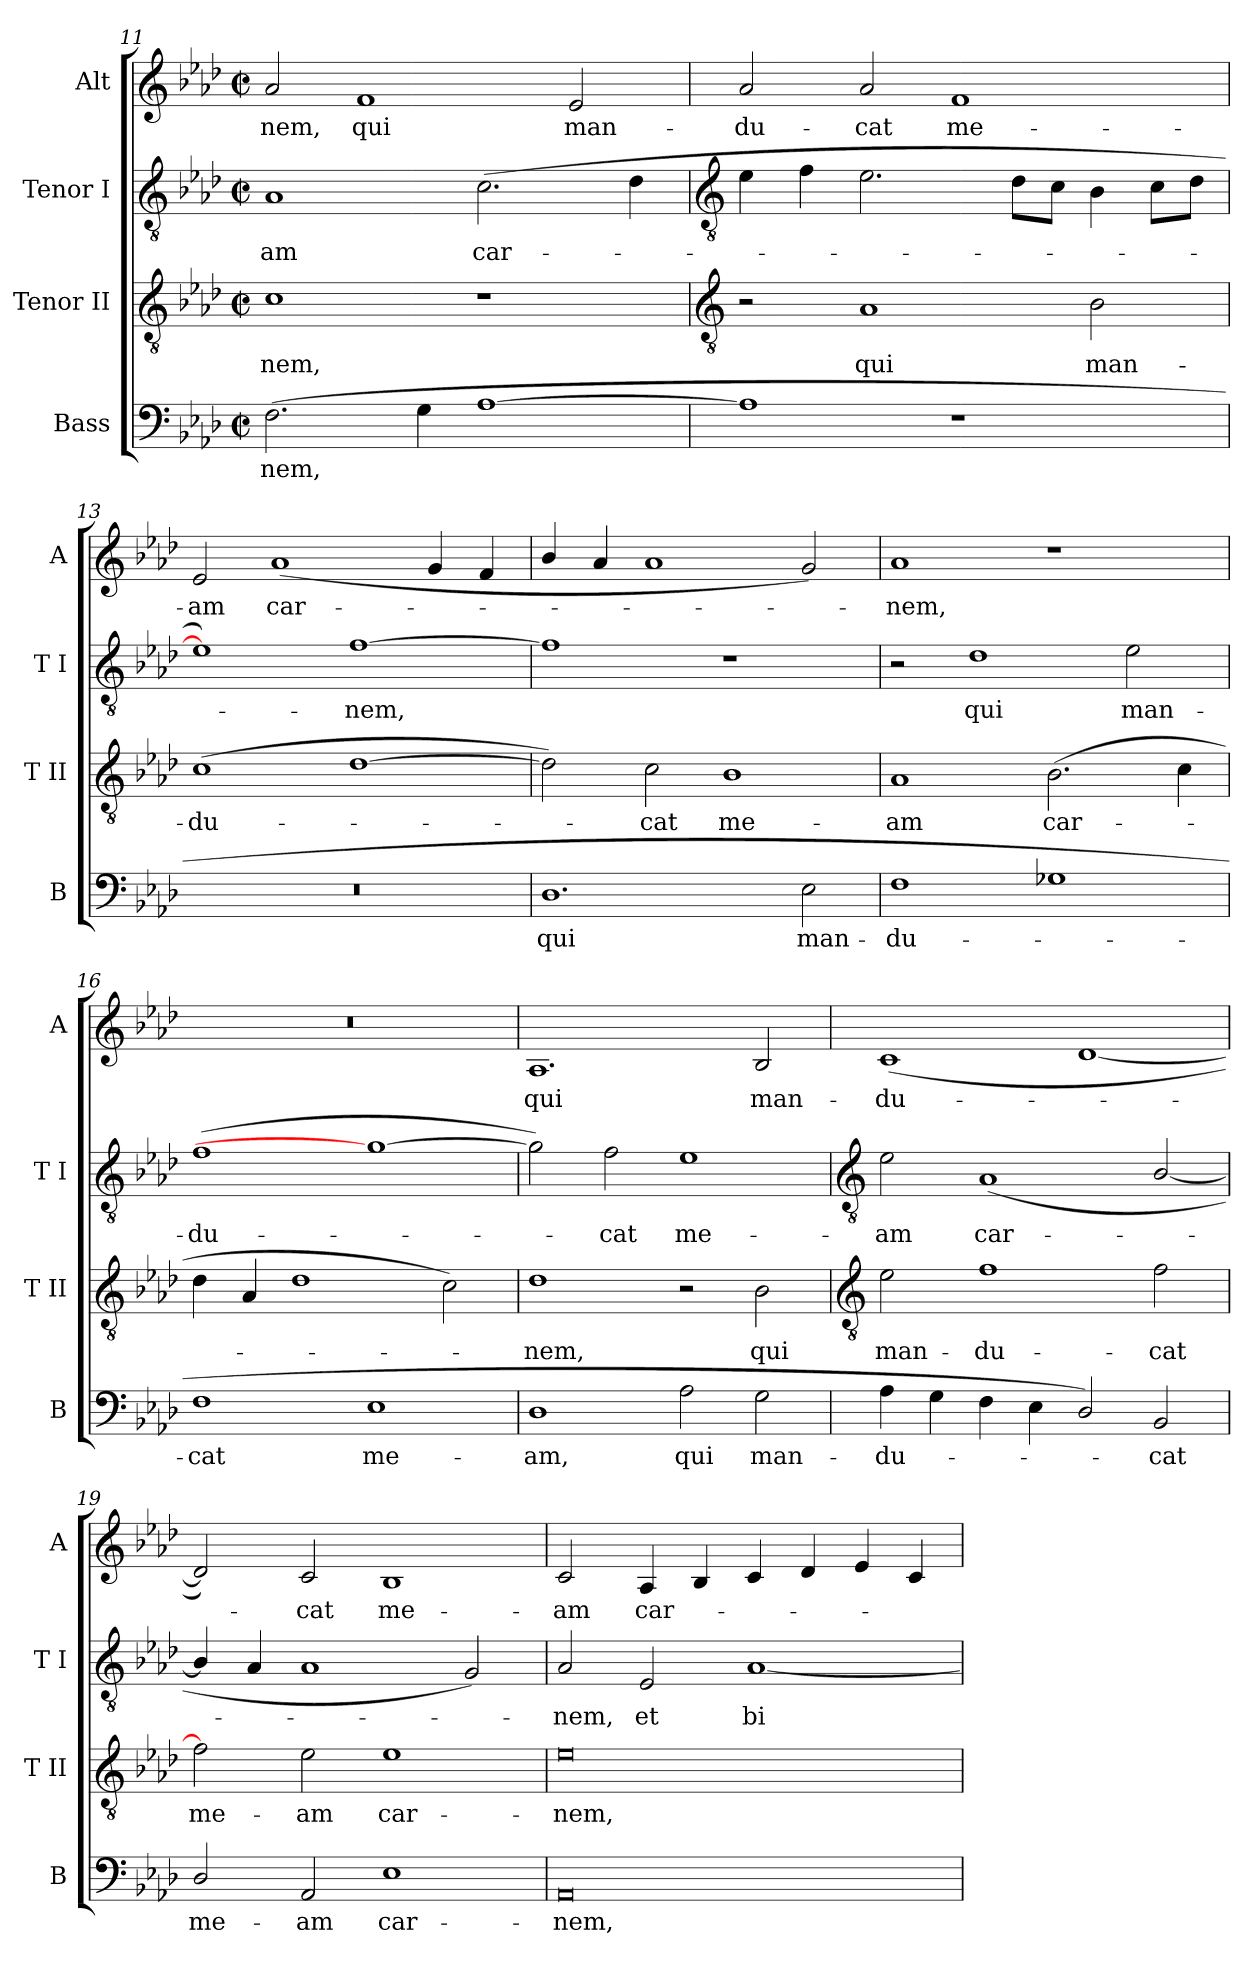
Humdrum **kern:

**kern	**text	**kern	**text	**kern	**text	**kern	**text
*part4	*part4	*part3	*part3	*part2	*part2	*part1	*part1
*staff4	*staff4	*staff3	*staff3	*staff2	*staff2	*staff1	*staff1
*I"Bass	*	*I"Tenor II	*	*I"Tenor I	*	*I"Alt	*
*I'B	*	*I'T II	*	*I'T I	*	*I'A	*
*clefF4	*	*clefGv2	*	*clefGv2	*	*clefG2	*
*k[b-e-a-d-]	*	*k[b-e-a-d-]	*	*k[b-e-a-d-]	*	*k[b-e-a-d-]	*
*A-:	*	*A-:	*	*A-:	*	*A-:	*
*M4/2	*	*M4/2	*	*M4/2	*	*M4/2	*
*met(c|)	*	*met(c|)	*	*met(c|)	*	*met(c|)	*
=11	=11	=11	=11	=11	=11	=11	=11
!	!LO:LY:b	!	!LO:LY:b	!	!LO:LY:b	!	!LO:LY:b
(>2.F	-nem,	1c	-nem,	1A-	-am	2a-	nem,
!	!	!	!	!	!	!	!LO:LY:b
.	.	.	.	.	.	1f	qui
4G	.	.	.	.	.	.	.
!	!	!	!	!	!LO:LY:b	!	!
[1A-	.	1r	.	(>2.c	car-	.	.
!	!	!	!	!	!	!	!LO:LY:b
.	.	.	.	.	.	2e-	man-
.	.	.	.	4d-	.	.	.
!!LO:LB:g=z
=12	=12	=12	=12	=12	=12	=12	=12
*	*	*clefGv2	*	*clefGv2	*	*	*
!	!	!	!	!	!	!	!LO:LY:b
1A-]	.	2r	.	4e-	.	2a-	-du-
.	.	.	.	4f	.	.	.
!	!	!	!LO:LY:b	!	!	!	!LO:LY:b
.	.	1A-	qui	2.e-	.	2a-	-cat
!	!	!	!	!	!	!	!LO:LY:b
1r	.	.	.	.	.	1f	me-
.	.	.	.	8d-L	.	.	.
.	.	.	.	8cJ	.	.	.
!	!	!	!LO:LY:b	!	!	!	!
.	.	2B-	man-	4B-	.	.	.
.	.	.	.	8cL	.	.	.
.	.	.	.	8d-J	.	.	.
=13	=13	=13	=13	=13	=13	=13	=13
!	!	!	!LO:LY:b	!	!	!	!LO:LY:b
0r	.	(>1c	-du-	1e-])	.	2e-	-am
!	!	!	!	!	!	!	!LO:LY:b
.	.	.	.	.	.	(<1a-	car-
!	!	!	!	!	!LO:LY:b	!	!
.	.	[1d-	.	[1f	nem,	.	.
.	.	.	.	.	.	4g	.
.	.	.	.	.	.	4f	.
=14	=14	=14	=14	=14	=14	=14	=14
!	!LO:LY:b	!	!	!	!	!	!
1.D-	qui	2d-])	.	1f]	.	4b-/	.
.	.	.	.	.	.	4a-	.
!	!	!	!LO:LY:b	!	!	!	!
.	.	2c	cat	.	.	1a-	.
!	!	!	!LO:LY:b	!	!	!	!
.	.	1B-	me-	1r	.	.	.
!	!LO:LY:b	!	!	!	!	!	!
2E-	man-	.	.	.	.	2g)	.
=15	=15	=15	=15	=15	=15	=15	=15
!	!LO:LY:b	!	!LO:LY:b	!	!	!	!LO:LY:b
1F	-du-	1A-	-am	2r	.	1a-	nem,
!	!	!	!	!	!LO:LY:b	!	!
.	.	.	.	1d-	qui	.	.
!	!	!	!LO:LY:b	!	!	!	!
1G-X	.	(>2.B-	car-	.	.	1r	.
!	!	!	!	!	!LO:LY:b	!	!
.	.	.	.	2e-	man-	.	.
.	.	4c	.	.	.	.	.
=16	=16	=16	=16	=16	=16	=16	=16
!	!LO:LY:b	!	!	!	!LO:LY:b	!	!
1F	cat	4d-	.	(>1f	-du-	0r	.
.	.	4A-	.	.	.	.	.
.	.	1d-	.	.	.	.	.
!	!LO:LY:b	!	!	!	!	!	!
1E-	me-	.	.	1g-_	.	.	.
.	.	2c)	.	.	.	.	.
=17	=17	=17	=17	=17	=17	=17	=17
!	!LO:LY:b	!	!LO:LY:b	!	!	!	!LO:LY:b
1D-	-am,	1d-	nem,	2g-])	.	1.A-	qui
!	!	!	!	!	!LO:LY:b	!	!
.	.	.	.	2f	cat	.	.
!	!LO:LY:b	!	!	!	!LO:LY:b	!	!
2A-	qui	2r	.	1e-	me-	.	.
!	!LO:LY:b	!	!LO:LY:b	!	!	!	!LO:LY:b
2G	man-	2B-	qui	.	.	2B-	man-
!!LO:LB:g=z
=18	=18	=18	=18	=18	=18	=18	=18
*	*	*clefGv2	*	*clefGv2	*	*	*
!	!LO:LY:b	!	!LO:LY:b	!	!LO:LY:b	!	!LO:LY:b
4A-	-du-	2e-	man-	2e-	-am	(<1c	-du-
4G	.	.	.	.	.	.	.
!	!	!	!LO:LY:b	!	!LO:LY:b	!	!
4F	.	1f	-du-	(<1A-	car-	.	.
4E-	.	.	.	.	.	.	.
2D-/)	.	.	.	.	.	[1d-	.
!	!LO:LY:b	!	!LO:LY:b	!	!	!	!
2BB-	cat	2f	-cat	[2B-/	.	.	.
=19	=19	=19	=19	=19	=19	=19	=19
!	!LO:LY:b	!	!LO:LY:b	!	!	!	!
2D-/	me-	2f]	me-	4B-/]	.	2d-])	.
.	.	.	.	4A-	.	.	.
!	!LO:LY:b	!	!LO:LY:b	!	!	!	!LO:LY:b
2AA-	-am	2e-	-am	1A-	.	2c	cat
!	!LO:LY:b	!	!LO:LY:b	!	!	!	!LO:LY:b
1E-	car-	1e-	car-	.	.	1B-	me-
.	.	.	.	2G)	.	.	.
=20	=20	=20	=20	=20	=20	=20	=20
!	!LO:LY:b	!	!LO:LY:b	!	!LO:LY:b	!	!LO:LY:b
0AA-	-nem,	0e-	-nem,	2A-	nem,	2c	-am
!	!	!	!	!	!LO:LY:b	!	!LO:LY:b
.	.	.	.	2E-	et	4A-	car-
.	.	.	.	.	.	4B-	.
!	!	!	!	!	!LO:LY:b	!	!
.	.	.	.	[1A-	bi-	4c	.
.	.	.	.	.	.	4d-	.
.	.	.	.	.	.	4e-	.
.	.	.	.	.	.	4c	.
=	=	=	=	=	=	=	=
*-	*-	*-	*-	*-	*-	*-	*-
